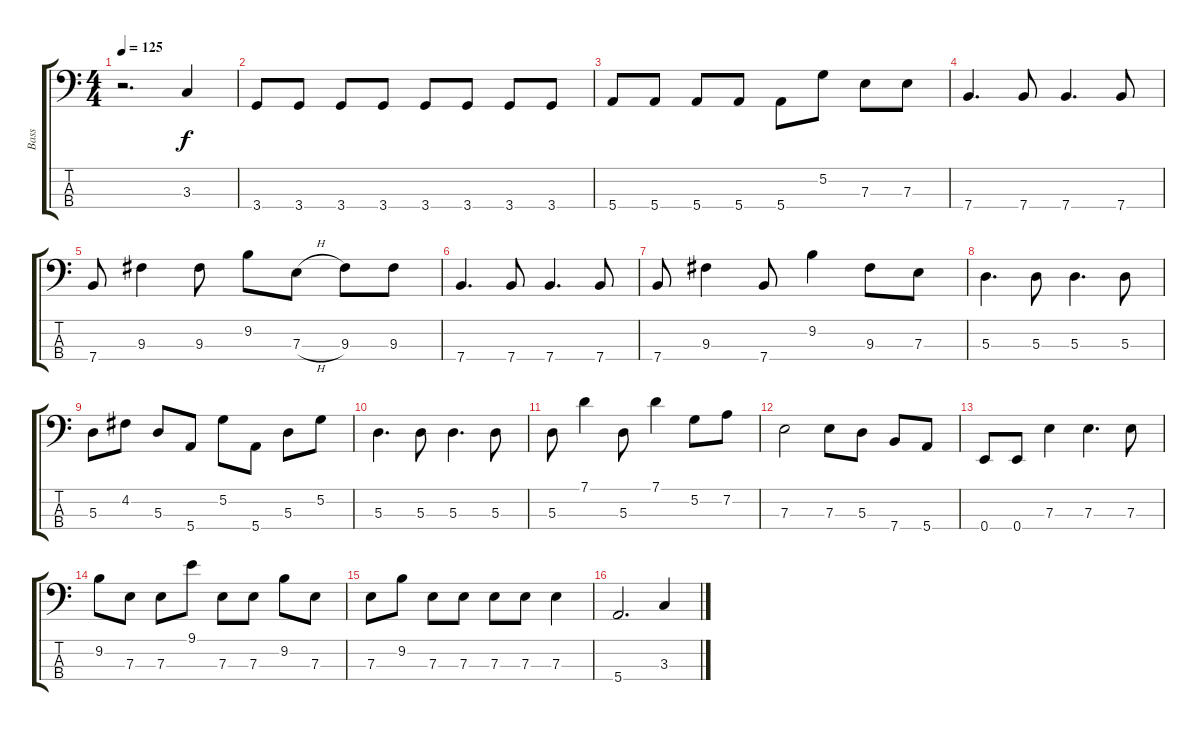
\track ("Bass" "Bass") {instrument electricbasspick}
\staff {score tabs}
\tuning (G2 D2 A1 E1) {hide}
\ts (4 4)
\tempo 125
\clef f4
\ks c
r.2{d dy f} 3.3.4 |
3.4.8 3.4.8 3.4.8 3.4.8 3.4.8 3.4.8 3.4.8 3.4.8 |
5.4.8 5.4.8 5.4.8 5.4.8 5.4.8 5.2.8 7.3.8 7.3.8 |
7.4.4{d} 7.4.8 7.4.4{d} 7.4.8 |
7.4.8 9.3.4 9.3.8 9.2.8 7.3{h}.8 9.3.8 9.3.8 |
7.4.4{d} 7.4.8 7.4.4{d} 7.4.8 |
7.4.8 9.3.4 7.4.8 9.2.4 9.3.8 7.3.8 |
5.3.4{d} 5.3.8 5.3.4{d} 5.3.8 |
5.3.8 4.2.8 5.3.8 5.4.8 5.2.8 5.4.8 5.3.8 5.2.8 |
5.3.4{d} 5.3.8 5.3.4{d} 5.3.8 |
5.3.8 7.1.4 5.3.8 7.1.4 5.2.8 7.2.8 |
7.3.2 7.3.8 5.3.8 7.4.8 5.4.8 |
0.4.8 0.4.8 7.3.4 7.3.4{d} 7.3.8 |
9.2.8 7.3.8 7.3.8 9.1.8 7.3.8 7.3.8 9.2.8 7.3.8 |
7.3.8 9.2.8 7.3.8 7.3.8 7.3.8 7.3.8 7.3.4 |
5.4.2{d} 3.3.4
